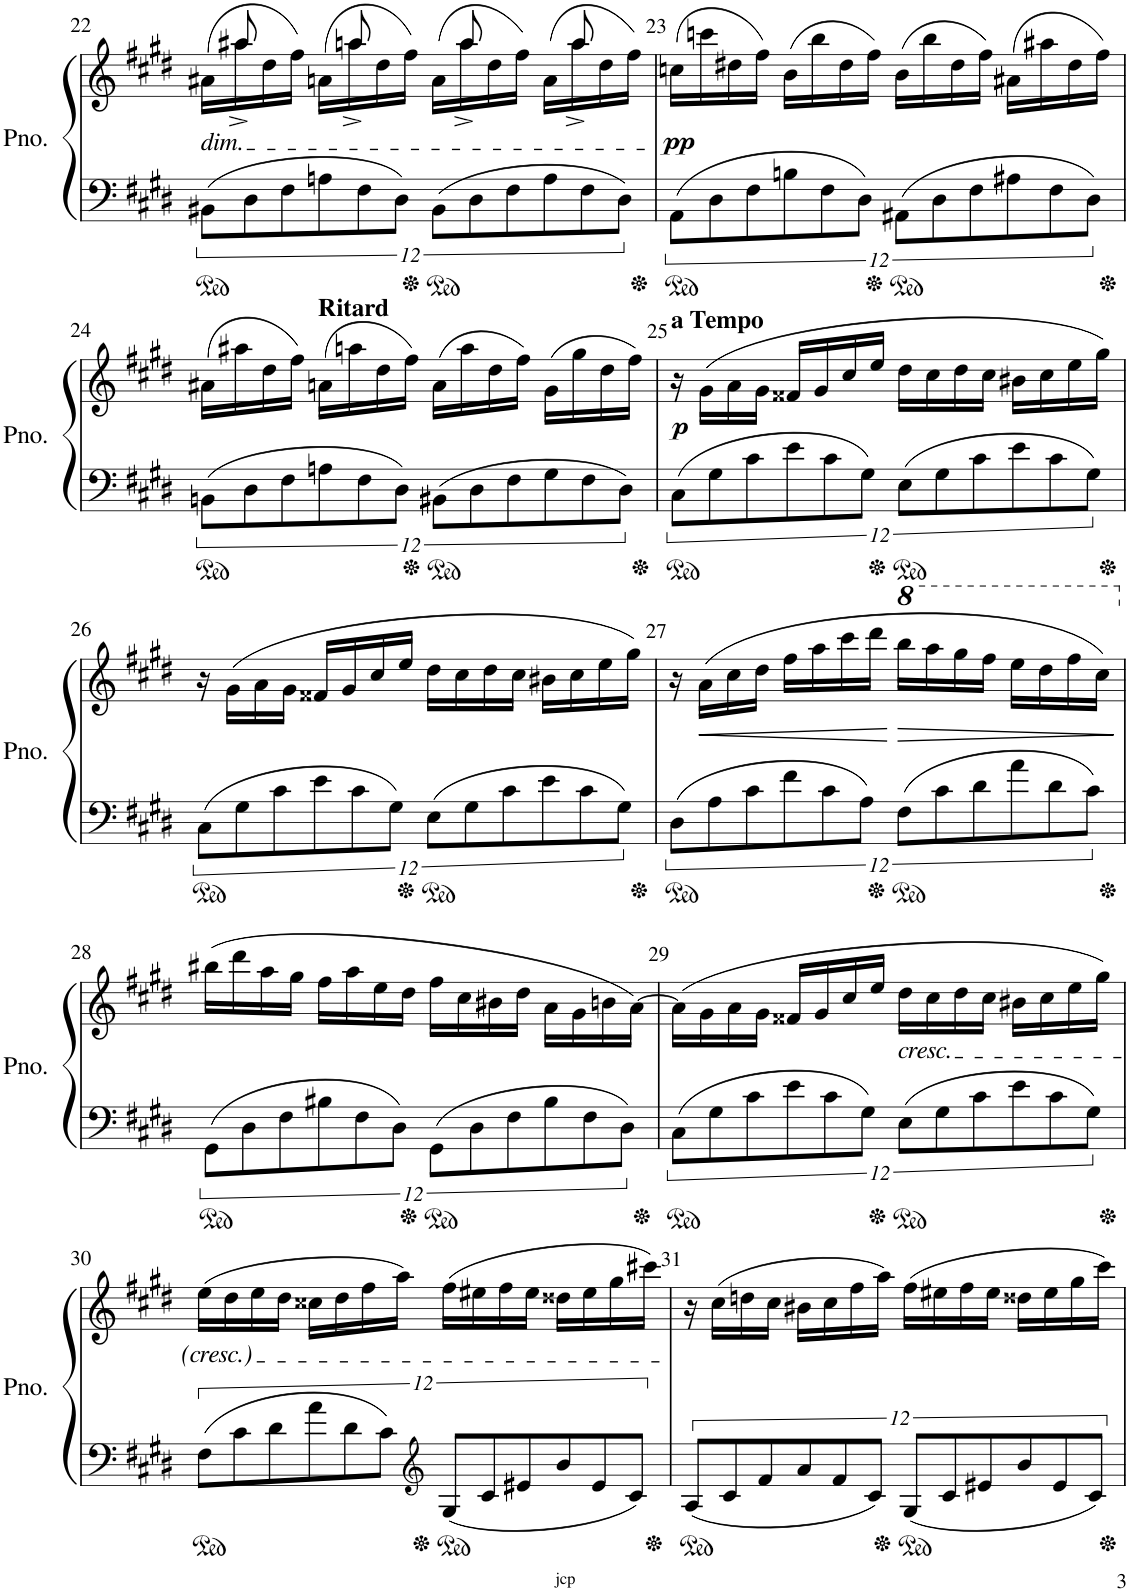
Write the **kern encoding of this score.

**kern	**kern	**dynam
*part1	*part1	*part1
*staff2	*staff1	*staff1/2
*I"Piano	*	*
*I'Pno.	*	*
!!LO:PB:g=z
*clefF4	*clefG2	*
*k[f#c#g#d#]	*k[f#c#g#d#]	*
*M2/2	*M2/2	*
*met(c|)	*met(c|)	*
=22	=22	=22
*	*^	*
!	!LO:TX:b:i:t=dim.	!	!
12BB#X\L	(>16a#X\LL	16ryy	.
.	16aa#X^\	8aa#/	.
12D#\	.	.	.
.	16dd#\	.	.
12F#\	.	.	.
.	16ff#\JJ)	8ryy	.
12An\	(>16an\LL	.	.
.	16aan^\	8aa/	.
12F#\	.	.	.
.	16dd#\	.	.
12D#\J	.	.	.
.	16ff#\JJ)	8ryy	.
12BB#\L	(>16a\LL	.	.
.	16aa^\	8aa/	.
12D#\	.	.	.
.	16dd#\	.	.
12F#\	.	.	.
.	16ff#\JJ)	8ryy	.
12A\	(>16a\LL	.	.
.	16aa^\	8aa/	.
12F#\	.	.	.
.	16dd#\	.	.
12D#\J	.	.	.
.	16ff#\JJ)	16ryy	.
=23	=23	=23	=23
!	!	!	!LO:DY:b
*	*v	*v	*
12AA\L	(16ccn\LL	pp
.	16cccn\	.
12D#\	.	.
.	16dd#X\	.
12F#\	.	.
.	16ff#\JJ)	.
12Bn\	(16b\LL	.
.	16bb\	.
12F#\	.	.
.	16dd#\	.
12D#\J	.	.
.	16ff#\JJ)	.
12AA#X\L	(16b\LL	.
.	16bb\	.
12D#\	.	.
.	16dd#\	.
12F#\	.	.
.	16ff#\JJ)	.
12A#X\	(16a#X\LL	.
.	16aa#X\	.
12F#\	.	.
.	16dd#\	.
12D#\J	.	.
.	16ff#\JJ)	.
!!LO:LB:g=z
=24	=24	=24
12BBn\L	(16a#X\LL	.
.	16aa#X\	.
12D#\	.	.
.	16dd#\	.
12F#\	.	.
.	16ff#\JJ)	.
!	!LO:TX:a:B:t=Ritard	!
12An\	(16an\LL	.
.	16aan\	.
12F#\	.	.
.	16dd#\	.
12D#\J	.	.
.	16ff#\JJ)	.
12BB#X\L	(16a\LL	.
.	16aa\	.
12D#\	.	.
.	16dd#\	.
12F#\	.	.
.	16ff#\JJ)	.
12G#\	(16g#\LL	.
.	16gg#\	.
12F#\	.	.
.	16dd#\	.
12D#\J	.	.
.	16ff#\JJ)	.
=25	=25	=25
!	!LO:TX:a:B:t=a Tempo	!
!	!	!LO:DY:b
12C#\L	16r	p
.	(>16g#\LL	.
12G#\	.	.
.	16a\	.
12c#\	.	.
.	16g#\JJ	.
12e\	16f##X/LL	.
.	16g#/	.
12c#\	.	.
.	16cc#/	.
12G#\J	.	.
.	16ee/JJ	.
12E\L	16dd#\LL	.
.	16cc#\	.
12G#\	.	.
.	16dd#\	.
12c#\	.	.
.	16cc#\JJ	.
12e\	16b#X\LL	.
.	16cc#\	.
12c#\	.	.
.	16ee\	.
12G#\J	.	.
.	16gg#\JJ)	.
!!LO:LB:g=z
=26	=26	=26
12C#\L	16r	.
.	(>16g#\LL	.
12G#\	.	.
.	16a\	.
12c#\	.	.
.	16g#\JJ	.
12e\	16f##X/LL	.
.	16g#/	.
12c#\	.	.
.	16cc#/	.
12G#\J	.	.
.	16ee/JJ	.
12E\L	16dd#\LL	.
.	16cc#\	.
12G#\	.	.
.	16dd#\	.
12c#\	.	.
.	16cc#\JJ	.
12e\	16b#X\LL	.
.	16cc#\	.
12c#\	.	.
.	16ee\	.
12G#\J	.	.
.	16gg#\JJ)	.
=27	=27	=27
12D#\L	16r	.
!	!	!LO:HP:b
.	(16a\LL	<
12A\	.	.
.	16cc#\	.
12c#\	.	.
.	16dd#\JJ	.
12f#\	16ff#\LL	.
.	16aa\	.
12c#\	.	.
.	16ccc#\	.
12A\J	.	.
.	16ddd#\JJ	.
*	*8va	*
12F#\L	16bbb\LL	[
!	!	!LO:HP:b
.	16aaa\	>
12c#\	.	.
.	16ggg#\	.
12d#\	.	.
.	16fff#\JJ	.
12a\	16eee\LL	.
.	16ddd#\	.
12d#\	.	.
.	16fff#\	.
12c#\J	.	.
.	16ccc#\JJ)	.
.	.	]
!!LO:LB:g=z
=28	=28	=28
*	*X8va	*
12GG#\L	(16bb#X\LL	.
.	16ddd#\	.
12D#\	.	.
.	16aa\	.
12F#\	.	.
.	16gg#\JJ	.
12B#X\	16ff#\LL	.
.	16aa\	.
12F#\	.	.
.	16ee\	.
12D#\J	.	.
.	16dd#\JJ	.
12GG#\L	16ff#\LL	.
.	16cc#\	.
12D#\	.	.
.	16b#X\	.
12F#\	.	.
.	16dd#\JJ	.
12B#\	16a\LL	.
.	16g#\	.
12F#\	.	.
.	16bn\	.
12D#\J	.	.
.	[16a\JJ)	.
=29	=29	=29
12C#\L	(>16a\LL]	.
.	16g#\	.
12G#\	.	.
.	16a\	.
12c#\	.	.
.	16g#\JJ	.
12e\	16f##X/LL	.
.	16g#/	.
12c#\	.	.
.	16cc#/	.
12G#\J	.	.
.	16ee/JJ	.
!	!LO:TX:b:i:t=cresc.	!
12E\L	16dd#\LL	.
.	16cc#\	.
12G#\	.	.
.	16dd#\	.
12c#\	.	.
.	16cc#\JJ	.
12e\	16b#X\LL	.
.	16cc#\	.
12c#\	.	.
.	16ee\	.
12G#\J	.	.
.	16gg#\JJ)	.
!!LO:LB:g=z
=30	=30	=30
12F#\L	(16ee\LL	.
.	16dd#\	.
12c#\	.	.
.	16ee\	.
12d#\	.	.
.	16dd#\JJ	.
12a\	16cc##X\LL	.
.	16dd#\	.
12d#\	.	.
.	16ff#\	.
12c#\J	.	.
.	16aa\JJ)	.
*clefG2	*	*
12G#/L	(16ff#\LL	.
.	16ee#X\	.
12c#/	.	.
.	16ff#\	.
12e#X/	.	.
.	16ee#\JJ	.
12b/	16dd##X\LL	.
.	16ee#\	.
12e#/	.	.
.	16gg#\	.
12c#/J	.	.
.	16ccc#X\JJ)	.
=31	=31	=31
12A/L	16r	.
.	(16cc#\LL	.
12c#/	.	.
.	16ddn\	.
12f#/	.	.
.	16cc#\JJ	.
12a/	16b#X\LL	.
.	16cc#\	.
12f#/	.	.
.	16ff#\	.
12c#/J	.	.
.	16aa\JJ)	.
12G#/L	(16ff#\LL	.
.	16ee#X\	.
12c#/	.	.
.	16ff#\	.
12e#X/	.	.
.	16ee#\JJ	.
12b/	16dd##X\LL	.
.	16ee#\	.
12e#/	.	.
.	16gg#\	.
12c#/J	.	.
.	16ccc#\JJ)	.
=	=	=
*-	*-	*-
